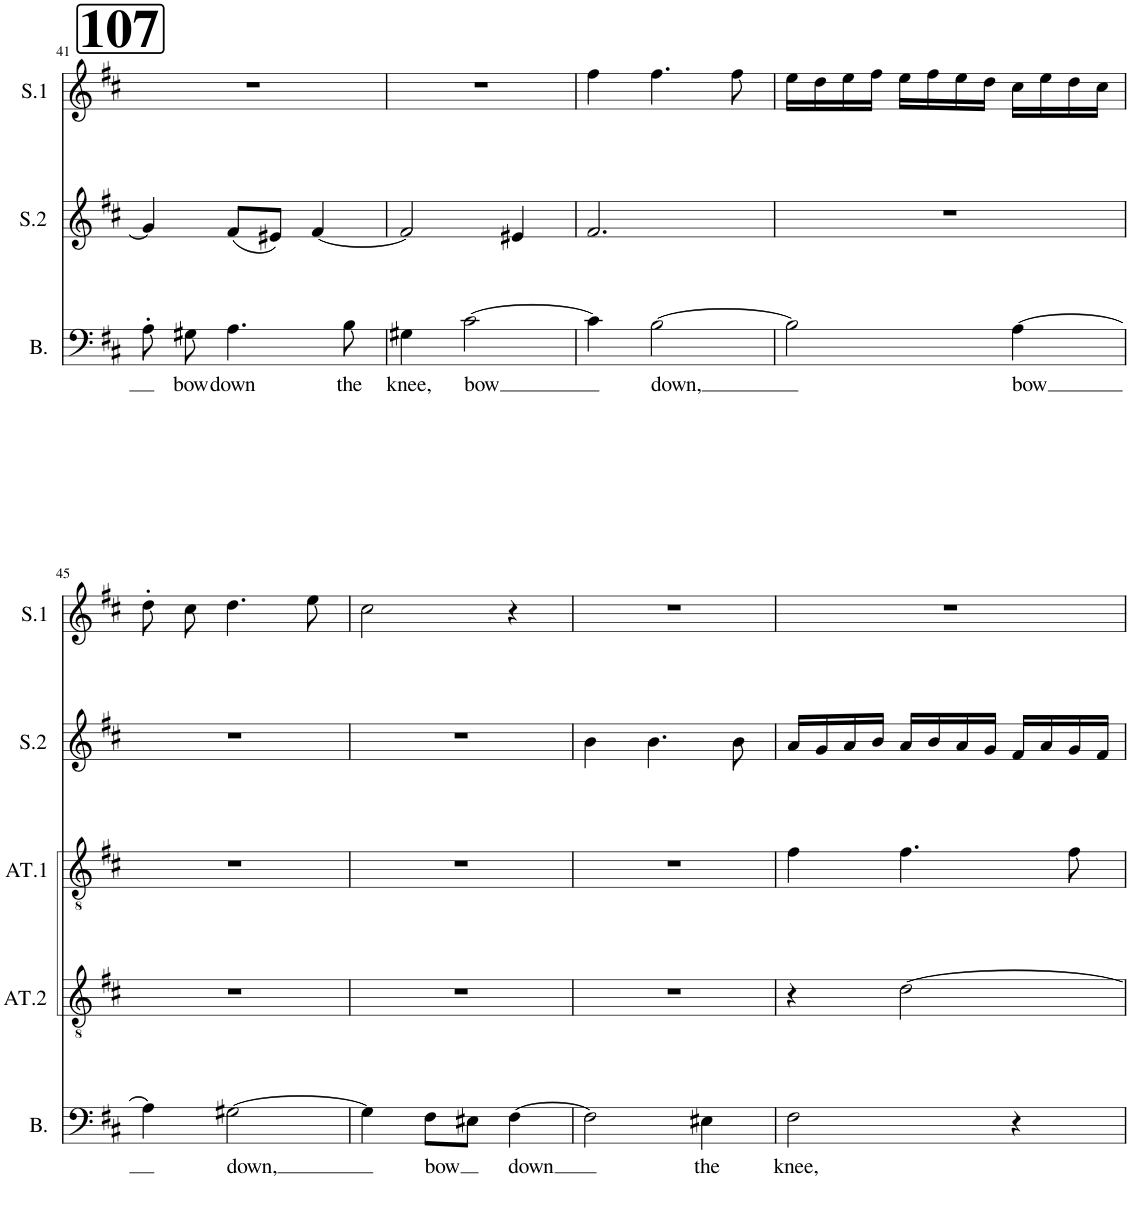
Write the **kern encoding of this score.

**kern	**text	**kern	**kern	**kern	**kern
*part5	*part5	*part4	*part3	*part2	*part1
*staff5	*staff5	*staff4	*staff3	*staff2	*staff1
*I"Bass	*	*I"Alto/Tenore 2	*I"Alto/Tenore 1	*I"Soprano 2	*I"Soprano 1
*I'B.	*	*I'AT.2	*I'AT.1	*I'S.2	*I'S.1
!!LO:PB:g=z
*clefF4	*	*clefGv2	*clefGv2	*clefG2	*clefG2
*	*	*	*Trd1c2	*	*
*k[f#c#]	*	*k[f#c#]	*k[f#c#]	*k[f#c#]	*k[f#c#]
*M3/4	*	*M3/4	*M3/4	*M3/4	*M3/4
!!LO:REH:place=s1:a:B:cj:fs=30:t=107
=41	=41	=41	=41	=41	=41
8A'\	.	2.r	2.r	4g#/]	2.r
!	!LO:LY:b	!	!	!	!
8G#X\	bow	.	.	.	.
!	!LO:LY:b	!	!	!	!
4.A\	down	.	.	(8f#/L	.
.	.	.	.	8e#X/J)	.
.	.	.	.	[4f#/	.
!	!LO:LY:b	!	!	!	!
8B\	the	.	.	.	.
=42	=42	=42	=42	=42	=42
!	!LO:LY:b	!	!	!	!
4G#X\	knee,	2.r	2.r	2f#/]	2.r
!	!LO:LY:b	!	!	!	!
[2c#\	bow	.	.	.	.
.	.	.	.	4e#X/	.
=43	=43	=43	=43	=43	=43
4c#\]	.	2.r	2.r	2.f#/	4ff#\
!	!LO:LY:b	!	!	!	!
[2B\	down,	.	.	.	4.ff#\
.	.	.	.	.	8ff#\
=44	=44	=44	=44	=44	=44
2B\]	.	2.r	2.r	2.r	16ee\LL
.	.	.	.	.	16dd\
.	.	.	.	.	16ee\
.	.	.	.	.	16ff#\JJ
.	.	.	.	.	16ee\LL
.	.	.	.	.	16ff#\
.	.	.	.	.	16ee\
.	.	.	.	.	16dd\JJ
!	!LO:LY:b	!	!	!	!
[4A\	bow	.	.	.	16cc#\LL
.	.	.	.	.	16ee\
.	.	.	.	.	16dd\
.	.	.	.	.	16cc#\JJ
!!LO:LB:g=z
=45	=45	=45	=45	=45	=45
4A\]	.	2.r	2.r	2.r	8dd'\
.	.	.	.	.	8cc#\
!	!LO:LY:b	!	!	!	!
[2G#X\	down,	.	.	.	4.dd\
.	.	.	.	.	8ee\
=46	=46	=46	=46	=46	=46
4G#\]	.	2.r	2.r	2.r	2cc#\
!	!LO:LY:b	!	!	!	!
8F#\L	bow	.	.	.	.
8E#X\J	.	.	.	.	.
!	!LO:LY:b	!	!	!	!
[4F#\	down	.	.	.	4r
=47	=47	=47	=47	=47	=47
2F#\]	.	2.r	2.r	4b\	2.r
.	.	.	.	4.b\	.
!	!LO:LY:b	!	!	!	!
4E#X\	the	.	.	.	.
.	.	.	.	8b\	.
=48	=48	=48	=48	=48	=48
!	!LO:LY:b	!	!	!	!
2F#\	knee,	4r	4f#\	16a/LL	2.r
.	.	.	.	16g/	.
.	.	.	.	16a/	.
.	.	.	.	16b/JJ	.
.	.	[2d\	4.f#\	16a/LL	.
.	.	.	.	16b/	.
.	.	.	.	16a/	.
.	.	.	.	16g/JJ	.
4r	.	.	.	16f#/LL	.
.	.	.	.	16a/	.
.	.	.	8f#\	16g/	.
.	.	.	.	16f#/JJ	.
=	=	=	=	=	=
*-	*-	*-	*-	*-	*-
